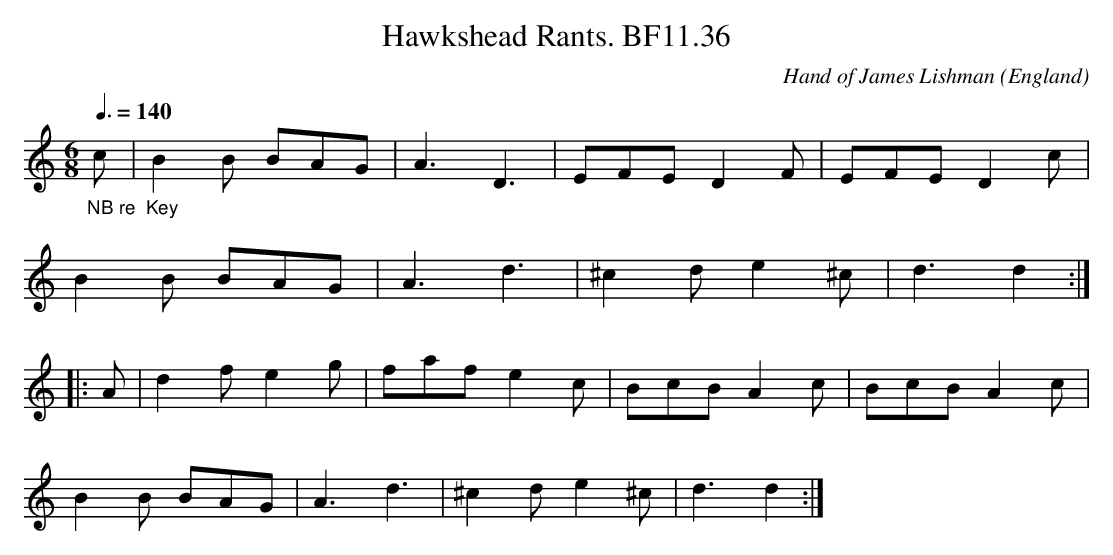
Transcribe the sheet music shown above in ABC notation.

X:1
T:Hawkshead Rants. BF11.36
C:Hand of James Lishman
L:1/8
M:6/8
O:England
Q:3/8=140
K:DDor
"_NB re  Key"c|B2B BAG|A3D3|EFED2F|EFED2c|!
B2B BAG|A3d3|^c2de2^c|d3d2:|!
|:A|d2fe2g|fafe2c|BcBA2c|BcBA2c|!
B2B BAG|A3d3|^c2de2^c|d3d2:|
